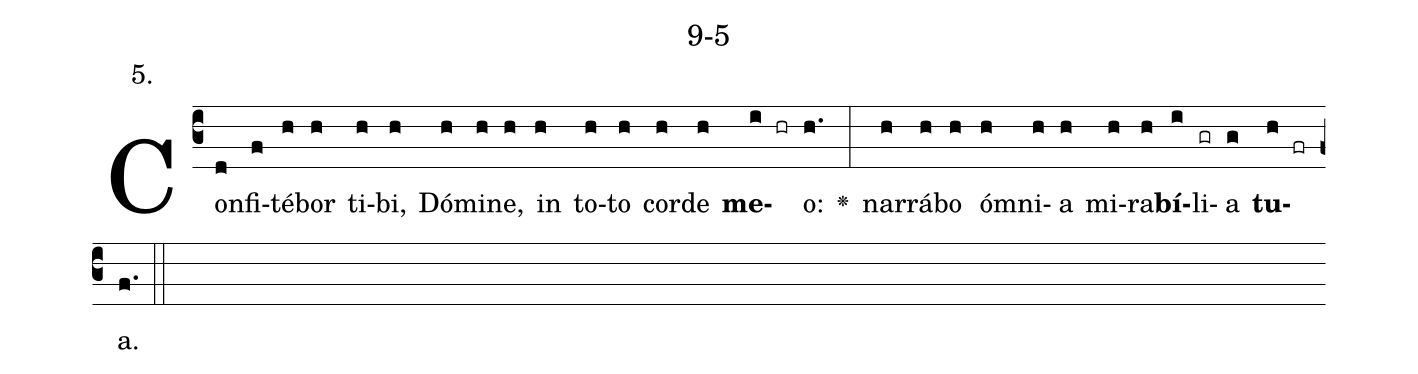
name: 9-5;
annotation: 5.;
%%
(c3)Con(d)fi(f)té(h)bor(h) ti(h)bi,(h) Dó(h)mi(h)ne,(h) in(h) to(h)to(h) cor(h)de(h) <b>me</b>(i hr)o:(h.) <v>\greheightstar</v>(:) nar(h)rá(h)bo(h) óm(h)ni(h)a(h) mi(h)ra(h)<b>bí</b>(i)li(gr)a(g) <b>tu</b>(h fr)a.(f.) (::)


%E(h) u(h) o(i) u(g) a(h) e.(f.) (::)
